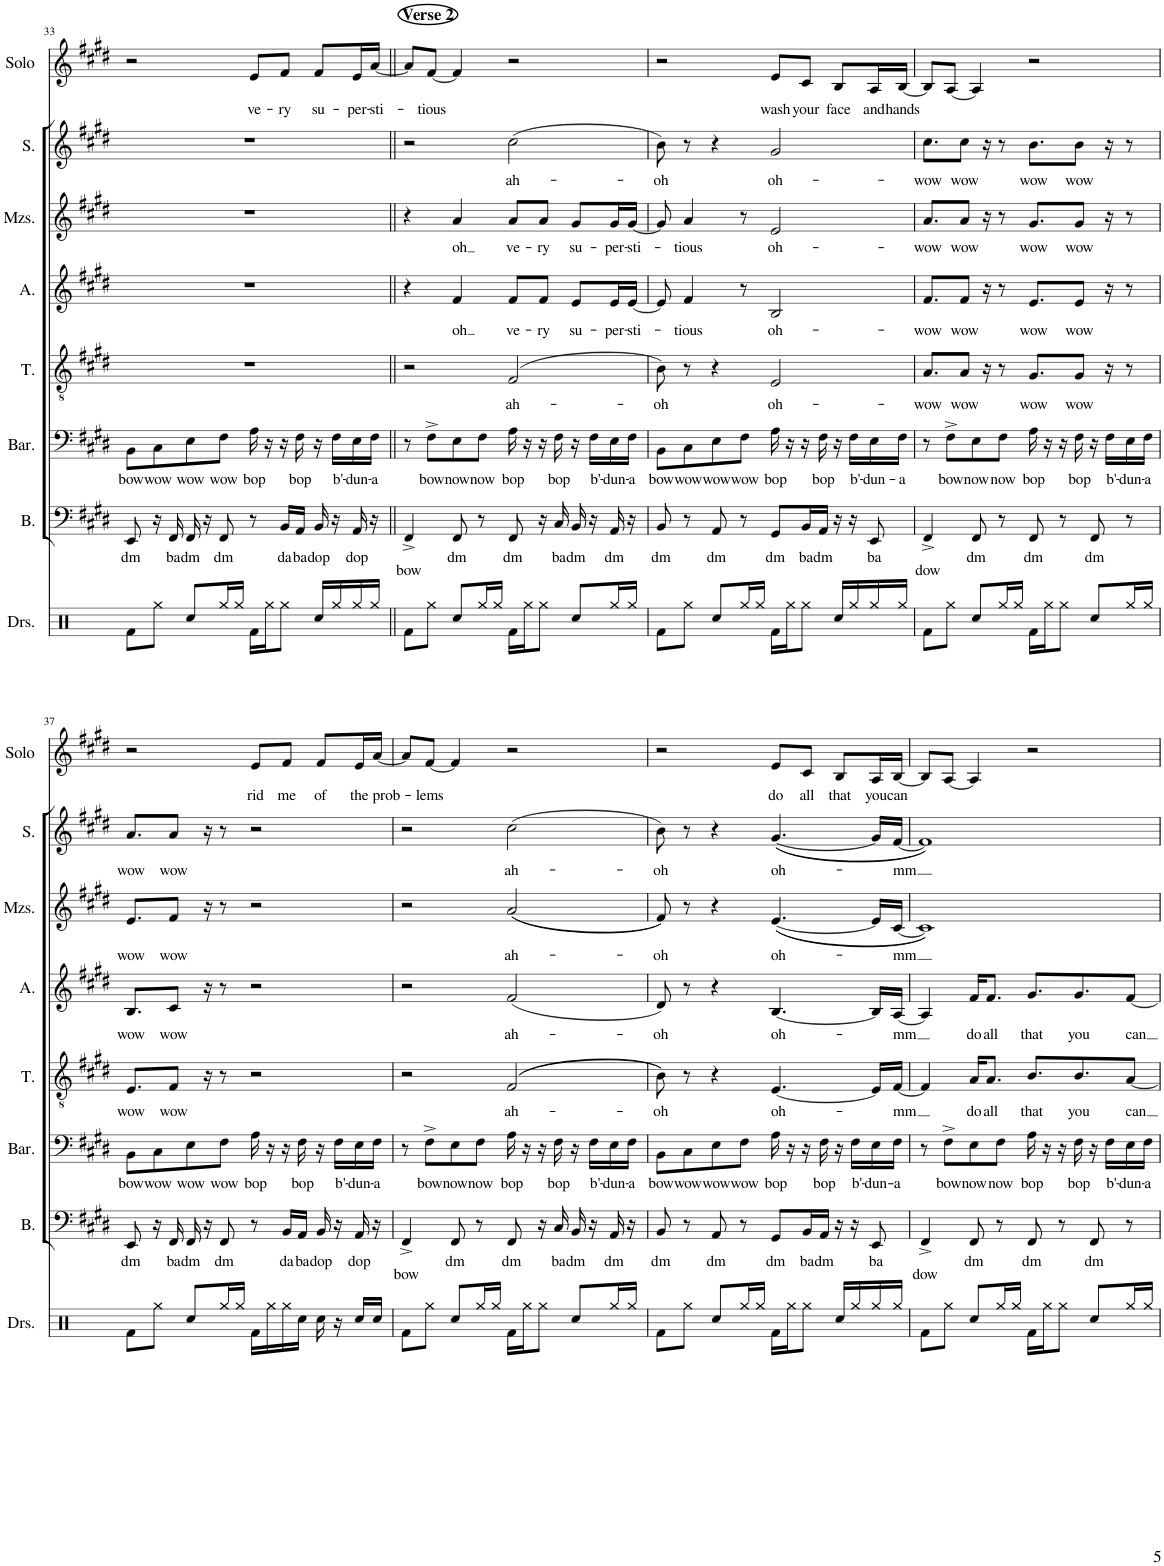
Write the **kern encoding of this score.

**kern	**kern	**text	**kern	**text	**kern	**text	**kern	**text	**kern	**text	**kern	**text	**kern	**text
*part8	*part7	*part7	*part6	*part6	*part5	*part5	*part4	*part4	*part3	*part3	*part2	*part2	*part1	*part1
*staff8	*staff7	*staff7	*staff6	*staff6	*staff5	*staff5	*staff4	*staff4	*staff3	*staff3	*staff2	*staff2	*staff1	*staff1
*I"Drumset	*I"Bass	*	*I"Baritone	*	*I"Tenor	*	*I"Alto	*	*I"Mezzo-soprano	*	*I"Soprano	*	*I"Solo	*
*I'Drs.	*I'B.	*	*I'Bar.	*	*I'T.	*	*I'A.	*	*I'Mzs.	*	*I'S.	*	*I'Solo	*
!!LO:PB:g=z
*clefX	*clefF4	*	*clefF4	*	*clefGv2	*	*clefG2	*	*clefG2	*	*clefG2	*	*clefG2	*
*k[]	*k[f#c#g#d#]	*	*k[f#c#g#d#]	*	*k[f#c#g#d#]	*	*k[f#c#g#d#]	*	*k[f#c#g#d#]	*	*k[f#c#g#d#]	*	*k[f#c#g#d#]	*
*M4/4	*M4/4	*	*M4/4	*	*M4/4	*	*M4/4	*	*M4/4	*	*M4/4	*	*M4/4	*
*met(c)	*met(c)	*	*met(c)	*	*met(c)	*	*met(c)	*	*met(c)	*	*met(c)	*	*met(c)	*
=33	=33	=33	=33	=33	=33	=33	=33	=33	=33	=33	=33	=33	=33	=33
!	!	!LO:LY:b	!	!LO:LY:b	!	!	!	!	!	!	!	!	!	!
8Rf\L	8EE/	dm	8BB\L	bow	1r	.	1r	.	1r	.	1r	.	2r	.
!	!	!	!	!LO:LY:b	!	!	!	!	!	!	!	!	!	!
8Rgg\J	16r	.	8C#\	wow	.	.	.	.	.	.	.	.	.	.
!	!	!LO:LY:b	!	!	!	!	!	!	!	!	!	!	!	!
.	16FF#/	ba	.	.	.	.	.	.	.	.	.	.	.	.
!	!	!LO:LY:b	!	!LO:LY:b	!	!	!	!	!	!	!	!	!	!
8Rcc/L	16FF#/	dm	8E\	wow	.	.	.	.	.	.	.	.	.	.
.	16r	.	.	.	.	.	.	.	.	.	.	.	.	.
!	!	!LO:LY:b	!	!LO:LY:b	!	!	!	!	!	!	!	!	!	!
16Rgg/L	8FF#/	dm	8F#\J	wow	.	.	.	.	.	.	.	.	.	.
16Rgg/JJ	.	.	.	.	.	.	.	.	.	.	.	.	.	.
!	!	!	!	!LO:LY:b	!	!	!	!	!	!	!	!	!	!LO:LY:b
16Rf\LL	8r	.	16A\	bop	.	.	.	.	.	.	.	.	8e/L	ve-
16Rgg\J	.	.	16r	.	.	.	.	.	.	.	.	.	.	.
!	!	!LO:LY:b	!	!	!	!	!	!	!	!	!	!	!	!LO:LY:b
8Rgg\J	16BB/LL	da	16r	.	.	.	.	.	.	.	.	.	8f#/J	-ry
!	!	!LO:LY:b	!	!LO:LY:b	!	!	!	!	!	!	!	!	!	!
.	16AA/JJ	ba	16F#\	bop	.	.	.	.	.	.	.	.	.	.
!	!	!LO:LY:b	!	!	!	!	!	!	!	!	!	!	!	!LO:LY:b
16Rcc/LL	16BB/	dop	16r	.	.	.	.	.	.	.	.	.	8f#/L	su-
!	!	!	!	!LO:LY:b	!	!	!	!	!	!	!	!	!	!
16Rgg/	16r	.	16F#\LL	b'-	.	.	.	.	.	.	.	.	.	.
!	!	!LO:LY:b	!	!LO:LY:b	!	!	!	!	!	!	!	!	!	!LO:LY:b
16Rgg/	16AA/	dop	16E\	-dun-	.	.	.	.	.	.	.	.	16e/L	-per-
!	!	!	!	!LO:LY:b	!	!	!	!	!	!	!	!	!	!LO:LY:b
16Rgg/JJ	16r	.	16F#\JJ	-a	.	.	.	.	.	.	.	.	[16a/JJ	-sti-
=34||	=34||	=34||	=34||	=34||	=34||	=34||	=34||	=34||	=34||	=34||	=34||	=34||	=34||	=34||
!	!	!	!	!	!	!	!	!	!	!	!	!	!LO:TX:a:B:t=Verse 2	!
!	!	!LO:LY:b	!	!	!	!	!	!	!	!	!	!	!	!
8Rf\L	4FF#^/	bow	8r	.	2r	.	4r	.	4r	.	2r	.	8a/L]	.
!	!	!	!	!LO:LY:b	!	!	!	!	!	!	!	!	!	!LO:LY:b
8Rgg\J	.	.	8F#^\L	bow	.	.	.	.	.	.	.	.	[8f#/J	-tious
!	!	!LO:LY:b	!	!LO:LY:b	!	!	!	!LO:LY:b	!	!LO:LY:b	!	!	!	!
8Rcc/L	8FF#/	dm	8E\	now	.	.	4f#/	oh	4a/	oh	.	.	4f#/]	.
!	!	!	!	!LO:LY:b	!	!	!	!	!	!	!	!	!	!
16Rgg/L	8r	.	8F#\J	now	.	.	.	.	.	.	.	.	.	.
16Rgg/JJ	.	.	.	.	.	.	.	.	.	.	.	.	.	.
!	!	!LO:LY:b	!	!LO:LY:b	!	!LO:LY:b	!	!LO:LY:b	!	!LO:LY:b	!	!LO:LY:b	!	!
16Rf\LL	8FF#/	dm	16A\	bop	(2F#/	ah-	8f#/L	ve-	8a/L	ve-	(2cc#\	ah-	2r	.
16Rgg\J	.	.	16r	.	.	.	.	.	.	.	.	.	.	.
!	!	!	!	!	!	!	!	!LO:LY:b	!	!LO:LY:b	!	!	!	!
8Rgg\J	16r	.	16r	.	.	.	8f#/J	-ry	8a/J	-ry	.	.	.	.
!	!	!LO:LY:b	!	!LO:LY:b	!	!	!	!	!	!	!	!	!	!
.	16C#/	ba	16F#\	bop	.	.	.	.	.	.	.	.	.	.
!	!	!LO:LY:b	!	!	!	!	!	!LO:LY:b	!	!LO:LY:b	!	!	!	!
8Rcc/L	16BB/	dm	16r	.	.	.	8e/L	su-	8g#/L	su-	.	.	.	.
!	!	!	!	!LO:LY:b	!	!	!	!	!	!	!	!	!	!
.	16r	.	16F#\LL	b'-	.	.	.	.	.	.	.	.	.	.
!	!	!LO:LY:b	!	!LO:LY:b	!	!	!	!LO:LY:b	!	!LO:LY:b	!	!	!	!
16Rgg/L	16AA/	dm	16E\	-dun-	.	.	16e/L	-per-	16g#/L	-per-	.	.	.	.
!	!	!	!	!LO:LY:b	!	!	!	!LO:LY:b	!	!LO:LY:b	!	!	!	!
16Rgg/JJ	16r	.	16F#\JJ	-a	.	.	[16e/JJ	-sti-	[16g#/JJ	-sti-	.	.	.	.
=35	=35	=35	=35	=35	=35	=35	=35	=35	=35	=35	=35	=35	=35	=35
!	!	!LO:LY:b	!	!LO:LY:b	!	!LO:LY:b	!	!	!	!	!	!LO:LY:b	!	!
8Rf\L	8BB/	dm	8BB\L	bow	8B\)	-oh	8e/]	.	8g#/]	.	8b\)	-oh	2r	.
!	!	!	!	!LO:LY:b	!	!	!	!LO:LY:b	!	!LO:LY:b	!	!	!	!
8Rgg\J	8r	.	8C#\	wow	8r	.	4f#/	tious	4a/	tious	8r	.	.	.
!	!	!LO:LY:b	!	!LO:LY:b	!	!	!	!	!	!	!	!	!	!
8Rcc/L	8AA/	dm	8E\	wow	4r	.	.	.	.	.	4r	.	.	.
!	!	!	!	!LO:LY:b	!	!	!	!	!	!	!	!	!	!
16Rgg/L	8r	.	8F#\J	wow	.	.	8r	.	8r	.	.	.	.	.
16Rgg/JJ	.	.	.	.	.	.	.	.	.	.	.	.	.	.
!	!	!LO:LY:b	!	!LO:LY:b	!	!LO:LY:b	!	!LO:LY:b	!	!LO:LY:b	!	!LO:LY:b	!	!LO:LY:b
16Rf\LL	8GG#/L	dm	16A\	bop	2E/	oh-	2B/	oh-	2e/	oh-	2g#/	oh-	8e/L	wash
16Rgg\J	.	.	16r	.	.	.	.	.	.	.	.	.	.	.
!	!	!LO:LY:b	!	!	!	!	!	!	!	!	!	!	!	!LO:LY:b
8Rgg\J	16BB/L	ba	16r	.	.	.	.	.	.	.	.	.	8c#/J	your
!	!	!LO:LY:b	!	!LO:LY:b	!	!	!	!	!	!	!	!	!	!
.	16AA/JJ	dm	16F#\	bop	.	.	.	.	.	.	.	.	.	.
!	!	!	!	!	!	!	!	!	!	!	!	!	!	!LO:LY:b
16Rcc/LL	16r	.	16r	.	.	.	.	.	.	.	.	.	8B/L	face
!	!	!	!	!LO:LY:b	!	!	!	!	!	!	!	!	!	!
16Rgg/	16r	.	16F#\LL	b'-	.	.	.	.	.	.	.	.	.	.
!	!	!LO:LY:b	!	!LO:LY:b	!	!	!	!	!	!	!	!	!	!LO:LY:b
16Rgg/	8EE/	ba	16E\	-dun-	.	.	.	.	.	.	.	.	16A/L	and
!	!	!	!	!LO:LY:b	!	!	!	!	!	!	!	!	!	!LO:LY:b
16Rgg/JJ	.	.	16F#\JJ	-a	.	.	.	.	.	.	.	.	[16B/JJ	hands
=36	=36	=36	=36	=36	=36	=36	=36	=36	=36	=36	=36	=36	=36	=36
!	!	!LO:LY:b	!	!	!	!LO:LY:b	!	!LO:LY:b	!	!LO:LY:b	!	!LO:LY:b	!	!
8Rf\L	4FF#^/	dow	8r	.	8.A/L	wow	8.f#/L	wow	8.a/L	wow	8.cc#\L	wow	8B/L]	.
!	!	!	!	!LO:LY:b	!	!	!	!	!	!	!	!	!	!
8Rgg\J	.	.	8F#^\L	bow	.	.	.	.	.	.	.	.	[8A/J	.
!	!	!	!	!	!	!LO:LY:b	!	!LO:LY:b	!	!LO:LY:b	!	!LO:LY:b	!	!
.	.	.	.	.	8A/J	wow	8f#/J	wow	8a/J	wow	8cc#\J	wow	.	.
!	!	!LO:LY:b	!	!LO:LY:b	!	!	!	!	!	!	!	!	!	!
8Rcc/L	8FF#/	dm	8E\	now	.	.	.	.	.	.	.	.	4A/]	.
.	.	.	.	.	16r	.	16r	.	16r	.	16r	.	.	.
!	!	!	!	!LO:LY:b	!	!	!	!	!	!	!	!	!	!
16Rgg/L	8r	.	8F#\J	now	8r	.	8r	.	8r	.	8r	.	.	.
16Rgg/JJ	.	.	.	.	.	.	.	.	.	.	.	.	.	.
!	!	!LO:LY:b	!	!LO:LY:b	!	!LO:LY:b	!	!LO:LY:b	!	!LO:LY:b	!	!LO:LY:b	!	!
16Rf\LL	8FF#/	dm	16A\	bop	8.G#/L	wow	8.e/L	wow	8.g#/L	wow	8.b\L	wow	2r	.
16Rgg\J	.	.	16r	.	.	.	.	.	.	.	.	.	.	.
8Rgg\J	8r	.	16r	.	.	.	.	.	.	.	.	.	.	.
!	!	!	!	!LO:LY:b	!	!LO:LY:b	!	!LO:LY:b	!	!LO:LY:b	!	!LO:LY:b	!	!
.	.	.	16F#\	bop	8G#/J	wow	8e/J	wow	8g#/J	wow	8b\J	wow	.	.
!	!	!LO:LY:b	!	!	!	!	!	!	!	!	!	!	!	!
8Rcc/L	8FF#/	dm	16r	.	.	.	.	.	.	.	.	.	.	.
!	!	!	!	!LO:LY:b	!	!	!	!	!	!	!	!	!	!
.	.	.	16F#\LL	b'-	16r	.	16r	.	16r	.	16r	.	.	.
!	!	!	!	!LO:LY:b	!	!	!	!	!	!	!	!	!	!
16Rgg/L	8r	.	16E\	-dun-	8r	.	8r	.	8r	.	8r	.	.	.
!	!	!	!	!LO:LY:b	!	!	!	!	!	!	!	!	!	!
16Rgg/JJ	.	.	16F#\JJ	-a	.	.	.	.	.	.	.	.	.	.
!!LO:LB:g=z
=37	=37	=37	=37	=37	=37	=37	=37	=37	=37	=37	=37	=37	=37	=37
!	!	!LO:LY:b	!	!LO:LY:b	!	!LO:LY:b	!	!LO:LY:b	!	!LO:LY:b	!	!LO:LY:b	!	!
8Rf\L	8EE/	dm	8BB\L	bow	8.E/L	wow	8.B/L	wow	8.e/L	wow	8.a/L	wow	2r	.
!	!	!	!	!LO:LY:b	!	!	!	!	!	!	!	!	!	!
8Rgg\J	16r	.	8C#\	wow	.	.	.	.	.	.	.	.	.	.
!	!	!LO:LY:b	!	!	!	!LO:LY:b	!	!LO:LY:b	!	!LO:LY:b	!	!LO:LY:b	!	!
.	16FF#/	ba	.	.	8F#/J	wow	8c#/J	wow	8f#/J	wow	8a/J	wow	.	.
!	!	!LO:LY:b	!	!LO:LY:b	!	!	!	!	!	!	!	!	!	!
8Rcc/L	16FF#/	dm	8E\	wow	.	.	.	.	.	.	.	.	.	.
.	16r	.	.	.	16r	.	16r	.	16r	.	16r	.	.	.
!	!	!LO:LY:b	!	!LO:LY:b	!	!	!	!	!	!	!	!	!	!
16Rgg/L	8FF#/	dm	8F#\J	wow	8r	.	8r	.	8r	.	8r	.	.	.
16Rgg/JJ	.	.	.	.	.	.	.	.	.	.	.	.	.	.
!	!	!	!	!LO:LY:b	!	!	!	!	!	!	!	!	!	!LO:LY:b
16Rf\LL	8r	.	16A\	bop	2r	.	2r	.	2r	.	2r	.	8e/L	rid
16Rgg\	.	.	16r	.	.	.	.	.	.	.	.	.	.	.
!	!	!LO:LY:b	!	!	!	!	!	!	!	!	!	!	!	!LO:LY:b
16Rgg\	16BB/LL	da	16r	.	.	.	.	.	.	.	.	.	8f#/J	me
!	!	!LO:LY:b	!	!LO:LY:b	!	!	!	!	!	!	!	!	!	!
16Rcc\JJ	16AA/JJ	ba	16F#\	bop	.	.	.	.	.	.	.	.	.	.
!	!	!LO:LY:b	!	!	!	!	!	!	!	!	!	!	!	!LO:LY:b
16Rcc\	16BB/	dop	16r	.	.	.	.	.	.	.	.	.	8f#/L	of
!	!	!	!	!LO:LY:b	!	!	!	!	!	!	!	!	!	!
16r	16r	.	16F#\LL	b'-	.	.	.	.	.	.	.	.	.	.
!	!	!LO:LY:b	!	!LO:LY:b	!	!	!	!	!	!	!	!	!	!LO:LY:b
16Rcc/LL	16AA/	dop	16E\	-dun-	.	.	.	.	.	.	.	.	16e/L	the
!	!	!	!	!LO:LY:b	!	!	!	!	!	!	!	!	!	!LO:LY:b
16Rcc/JJ	16r	.	16F#\JJ	-a	.	.	.	.	.	.	.	.	[16a/JJ	prob-
=38	=38	=38	=38	=38	=38	=38	=38	=38	=38	=38	=38	=38	=38	=38
!	!	!LO:LY:b	!	!	!	!	!	!	!	!	!	!	!	!
8Rf\L	4FF#^/	bow	8r	.	2r	.	2r	.	2r	.	2r	.	8a/L]	.
!	!	!	!	!LO:LY:b	!	!	!	!	!	!	!	!	!	!LO:LY:b
8Rgg\J	.	.	8F#^\L	bow	.	.	.	.	.	.	.	.	[8f#/J	-lems
!	!	!LO:LY:b	!	!LO:LY:b	!	!	!	!	!	!	!	!	!	!
8Rcc/L	8FF#/	dm	8E\	now	.	.	.	.	.	.	.	.	4f#/]	.
!	!	!	!	!LO:LY:b	!	!	!	!	!	!	!	!	!	!
16Rgg/L	8r	.	8F#\J	now	.	.	.	.	.	.	.	.	.	.
16Rgg/JJ	.	.	.	.	.	.	.	.	.	.	.	.	.	.
!	!	!LO:LY:b	!	!LO:LY:b	!	!LO:LY:b	!	!LO:LY:b	!	!LO:LY:b	!	!LO:LY:b	!	!
16Rf\LL	8FF#/	dm	16A\	bop	((2F#/	ah-	(2f#/	ah-	((2a/	ah-	(2cc#\	ah-	2r	.
16Rgg\J	.	.	16r	.	.	.	.	.	.	.	.	.	.	.
8Rgg\J	16r	.	16r	.	.	.	.	.	.	.	.	.	.	.
!	!	!LO:LY:b	!	!LO:LY:b	!	!	!	!	!	!	!	!	!	!
.	16C#/	ba	16F#\	bop	.	.	.	.	.	.	.	.	.	.
!	!	!LO:LY:b	!	!	!	!	!	!	!	!	!	!	!	!
8Rcc/L	16BB/	dm	16r	.	.	.	.	.	.	.	.	.	.	.
!	!	!	!	!LO:LY:b	!	!	!	!	!	!	!	!	!	!
.	16r	.	16F#\LL	b'-	.	.	.	.	.	.	.	.	.	.
!	!	!LO:LY:b	!	!LO:LY:b	!	!	!	!	!	!	!	!	!	!
16Rgg/L	16AA/	dm	16E\	-dun-	.	.	.	.	.	.	.	.	.	.
!	!	!	!	!LO:LY:b	!	!	!	!	!	!	!	!	!	!
16Rgg/JJ	16r	.	16F#\JJ	-a	.	.	.	.	.	.	.	.	.	.
=39	=39	=39	=39	=39	=39	=39	=39	=39	=39	=39	=39	=39	=39	=39
!	!	!LO:LY:b	!	!LO:LY:b	!	!LO:LY:b	!	!LO:LY:b	!	!LO:LY:b	!	!LO:LY:b	!	!
8Rf\L	8BB/	dm	8BB\L	bow	8B\))	-oh	8d#/)	-oh	8f#/))	-oh	8b\)	-oh	2r	.
!	!	!	!	!LO:LY:b	!	!	!	!	!	!	!	!	!	!
8Rgg\J	8r	.	8C#\	wow	8r	.	8r	.	8r	.	8r	.	.	.
!	!	!LO:LY:b	!	!LO:LY:b	!	!	!	!	!	!	!	!	!	!
8Rcc/L	8AA/	dm	8E\	wow	4r	.	4r	.	4r	.	4r	.	.	.
!	!	!	!	!LO:LY:b	!	!	!	!	!	!	!	!	!	!
16Rgg/L	8r	.	8F#\J	wow	.	.	.	.	.	.	.	.	.	.
16Rgg/JJ	.	.	.	.	.	.	.	.	.	.	.	.	.	.
!	!	!LO:LY:b	!	!LO:LY:b	!	!LO:LY:b	!	!LO:LY:b	!	!LO:LY:b	!	!LO:LY:b	!	!LO:LY:b
16Rf\LL	8GG#/L	dm	16A\	bop	[4.E/	oh-	[4.B/	oh-	(([4.e/	oh-	(([4.g#/	oh-	8e/L	do
16Rgg\J	.	.	16r	.	.	.	.	.	.	.	.	.	.	.
!	!	!LO:LY:b	!	!	!	!	!	!	!	!	!	!	!	!LO:LY:b
8Rgg\J	16BB/L	ba	16r	.	.	.	.	.	.	.	.	.	8c#/J	all
!	!	!LO:LY:b	!	!LO:LY:b	!	!	!	!	!	!	!	!	!	!
.	16AA/JJ	dm	16F#\	bop	.	.	.	.	.	.	.	.	.	.
!	!	!	!	!	!	!	!	!	!	!	!	!	!	!LO:LY:b
16Rcc/LL	16r	.	16r	.	.	.	.	.	.	.	.	.	8B/L	that
!	!	!	!	!LO:LY:b	!	!	!	!	!	!	!	!	!	!
16Rgg/	16r	.	16F#\LL	b'-	.	.	.	.	.	.	.	.	.	.
!	!	!LO:LY:b	!	!LO:LY:b	!	!	!	!	!	!	!	!	!	!LO:LY:b
16Rgg/	8EE/	ba	16E\	-dun-	16E/LL]	.	16B/LL]	.	16e/LL]	.	16g#/LL]	.	16A/L	you
!	!	!	!	!LO:LY:b	!	!LO:LY:b	!	!LO:LY:b	!	!LO:LY:b	!	!LO:LY:b	!	!LO:LY:b
16Rgg/JJ	.	.	16F#\JJ	-a	[16F#/JJ	mm	[16A/JJ	mm	[16c#/JJ	mm	[16f#/JJ	mm	[16B/JJ	can
=40	=40	=40	=40	=40	=40	=40	=40	=40	=40	=40	=40	=40	=40	=40
!	!	!LO:LY:b	!	!	!	!	!	!	!	!	!	!	!	!
8Rf\L	4FF#^/	dow	8r	.	4F#/]	.	4A/]	.	1c#]))	.	1f#]))	.	8B/L]	.
!	!	!	!	!LO:LY:b	!	!	!	!	!	!	!	!	!	!
8Rgg\J	.	.	8F#^\L	bow	.	.	.	.	.	.	.	.	[8A/J	.
!	!	!LO:LY:b	!	!LO:LY:b	!	!LO:LY:b	!	!LO:LY:b	!	!	!	!	!	!
8Rcc/L	8FF#/	dm	8E\	now	16A/KL	do	16f#/KL	do	.	.	.	.	4A/]	.
!	!	!	!	!	!	!LO:LY:b	!	!LO:LY:b	!	!	!	!	!	!
.	.	.	.	.	8.A/J	all	8.f#/J	all	.	.	.	.	.	.
!	!	!	!	!LO:LY:b	!	!	!	!	!	!	!	!	!	!
16Rgg/L	8r	.	8F#\J	now	.	.	.	.	.	.	.	.	.	.
16Rgg/JJ	.	.	.	.	.	.	.	.	.	.	.	.	.	.
!	!	!LO:LY:b	!	!LO:LY:b	!	!LO:LY:b	!	!LO:LY:b	!	!	!	!	!	!
16Rf\LL	8FF#/	dm	16A\	bop	8.B/L	that	8.g#/L	that	.	.	.	.	2r	.
16Rgg\J	.	.	16r	.	.	.	.	.	.	.	.	.	.	.
8Rgg\J	8r	.	16r	.	.	.	.	.	.	.	.	.	.	.
!	!	!	!	!LO:LY:b	!	!LO:LY:b	!	!LO:LY:b	!	!	!	!	!	!
.	.	.	16F#\	bop	8.B/	you	8.g#/	you	.	.	.	.	.	.
!	!	!LO:LY:b	!	!	!	!	!	!	!	!	!	!	!	!
8Rcc/L	8FF#/	dm	16r	.	.	.	.	.	.	.	.	.	.	.
!	!	!	!	!LO:LY:b	!	!	!	!	!	!	!	!	!	!
.	.	.	16F#\LL	b'-	.	.	.	.	.	.	.	.	.	.
!	!	!	!	!LO:LY:b	!	!LO:LY:b	!	!LO:LY:b	!	!	!	!	!	!
16Rgg/L	8r	.	16E\	-dun-	[8A/J	can	[8f#/J	can	.	.	.	.	.	.
!	!	!	!	!LO:LY:b	!	!	!	!	!	!	!	!	!	!
16Rgg/JJ	.	.	16F#\JJ	-a	.	.	.	.	.	.	.	.	.	.
=	=	=	=	=	=	=	=	=	=	=	=	=	=	=
*-	*-	*-	*-	*-	*-	*-	*-	*-	*-	*-	*-	*-	*-	*-
